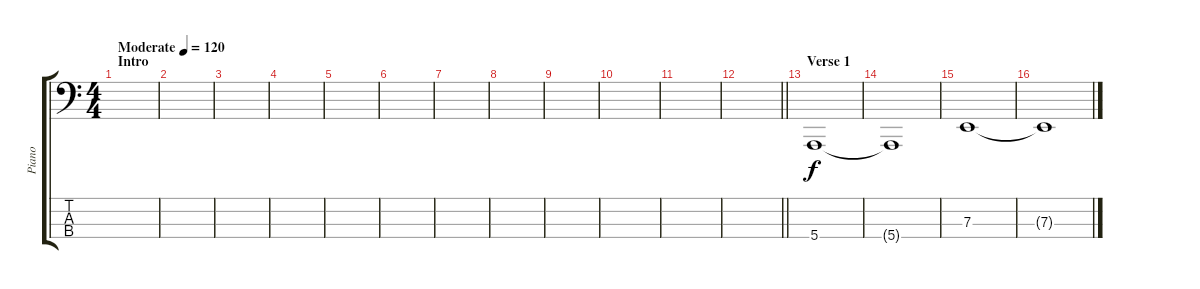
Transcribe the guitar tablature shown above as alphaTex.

\track ("Piano" "Piano") {instrument acousticgrandpiano}
\staff {score tabs}
\tuning (G2 D2 A1 E1) {hide}
\ts (4 4)
\section ("" "Intro")
\tempo (120 "Moderate")
\clef f4
\ks c
|
|
|
|
|
|
|
|
|
|
|
\barLineRight lightlight
|
\section ("" "Verse 1")
5.4.1 |
5.4{t}.1 |
7.3.1 |
7.3{t}.1
